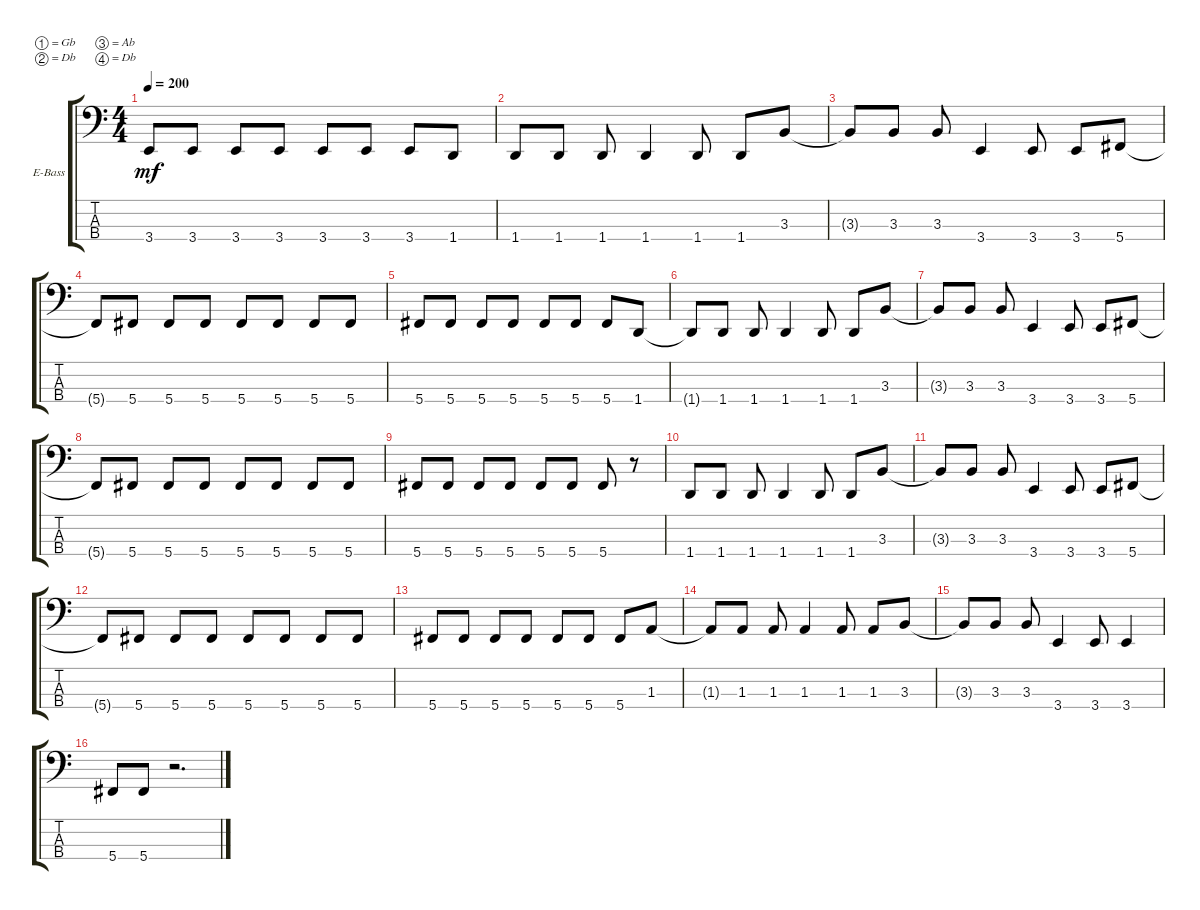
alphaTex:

\bracketExtendMode groupsimilarinstruments
\firstSystemTrackNameOrientation horizontal
\otherSystemsTrackNameOrientation horizontal
\track ("Bass" "E-Bass") {instrument electricbassfinger}
\staff {score tabs}
\tuning (Gb2 Db2 Ab1 Db1)
\ts (4 4)
\tempo 200
\clef f4
\ks c
3.4{t}.8{dy mf} 3.4.8 3.4.8 3.4.8 3.4.8 3.4.8 3.4.8 1.4.8 |
1.4.8 1.4.8 1.4.8 1.4.4 1.4.8 1.4.8 3.3.8 |
3.3{t}.8 3.3.8 3.3.8 3.4.4 3.4.8 3.4.8 5.4.8 |
5.4{t}.8 5.4.8 5.4.8 5.4.8 5.4.8 5.4.8 5.4.8 5.4.8 |
5.4.8 5.4.8 5.4.8 5.4.8 5.4.8 5.4.8 5.4.8 1.4.8 |
1.4{t}.8 1.4.8 1.4.8 1.4.4 1.4.8 1.4.8 3.3.8 |
3.3{t}.8 3.3.8 3.3.8 3.4.4 3.4.8 3.4.8 5.4.8 |
5.4{t}.8 5.4.8 5.4.8 5.4.8 5.4.8 5.4.8 5.4.8 5.4.8 |
5.4.8 5.4.8 5.4.8 5.4.8 5.4.8 5.4.8 5.4.8 r.8 |
1.4.8 1.4.8 1.4.8 1.4.4 1.4.8 1.4.8 3.3.8 |
3.3{t}.8 3.3.8 3.3.8 3.4.4 3.4.8 3.4.8 5.4.8 |
5.4{t}.8 5.4.8 5.4.8 5.4.8 5.4.8 5.4.8 5.4.8 5.4.8 |
5.4.8 5.4.8 5.4.8 5.4.8 5.4.8 5.4.8 5.4.8 1.3.8 |
1.3{t}.8 1.3.8 1.3.8 1.3.4 1.3.8 1.3.8 3.3.8 |
3.3{t}.8 3.3.8 3.3.8 3.4.4 3.4.8 3.4.4 |
5.4.8 5.4.8 r.2{d}
